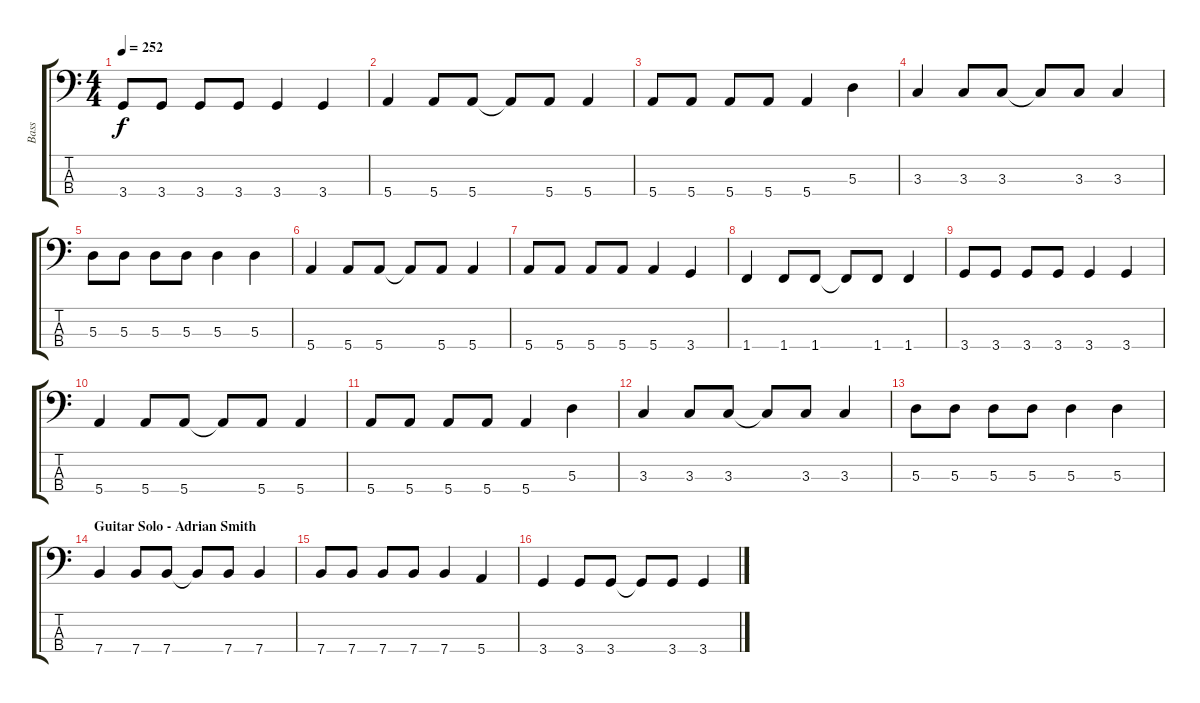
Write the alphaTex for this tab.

\track ("Bass" "Bass") {instrument electricbassfinger}
\staff {score tabs}
\tuning (G2 D2 A1 E1) {hide}
\ts (4 4)
\tempo 252
\clef f4
\ks c
3.4.8{dy f} 3.4.8 3.4.8 3.4.8 3.4.4 3.4.4 |
5.4.4 5.4.8 5.4.8 5.4{t}.8 5.4.8 5.4.4 |
5.4.8 5.4.8 5.4.8 5.4.8 5.4.4 5.3.4 |
3.3.4 3.3.8 3.3.8 3.3{t}.8 3.3.8 3.3.4 |
5.3.8 5.3.8 5.3.8 5.3.8 5.3.4 5.3.4 |
5.4.4 5.4.8 5.4.8 5.4{t}.8 5.4.8 5.4.4 |
5.4.8 5.4.8 5.4.8 5.4.8 5.4.4 3.4.4 |
1.4.4 1.4.8 1.4.8 1.4{t}.8 1.4.8 1.4.4 |
3.4.8 3.4.8 3.4.8 3.4.8 3.4.4 3.4.4 |
5.4.4 5.4.8 5.4.8 5.4{t}.8 5.4.8 5.4.4 |
5.4.8 5.4.8 5.4.8 5.4.8 5.4.4 5.3.4 |
3.3.4 3.3.8 3.3.8 3.3{t}.8 3.3.8 3.3.4 |
5.3.8 5.3.8 5.3.8 5.3.8 5.3.4 5.3.4 |
\section ("" "Guitar Solo - Adrian Smith")
7.4.4 7.4.8 7.4.8 7.4{t}.8 7.4.8 7.4.4 |
7.4.8 7.4.8 7.4.8 7.4.8 7.4.4 5.4.4 |
3.4.4 3.4.8 3.4.8 3.4{t}.8 3.4.8 3.4.4
